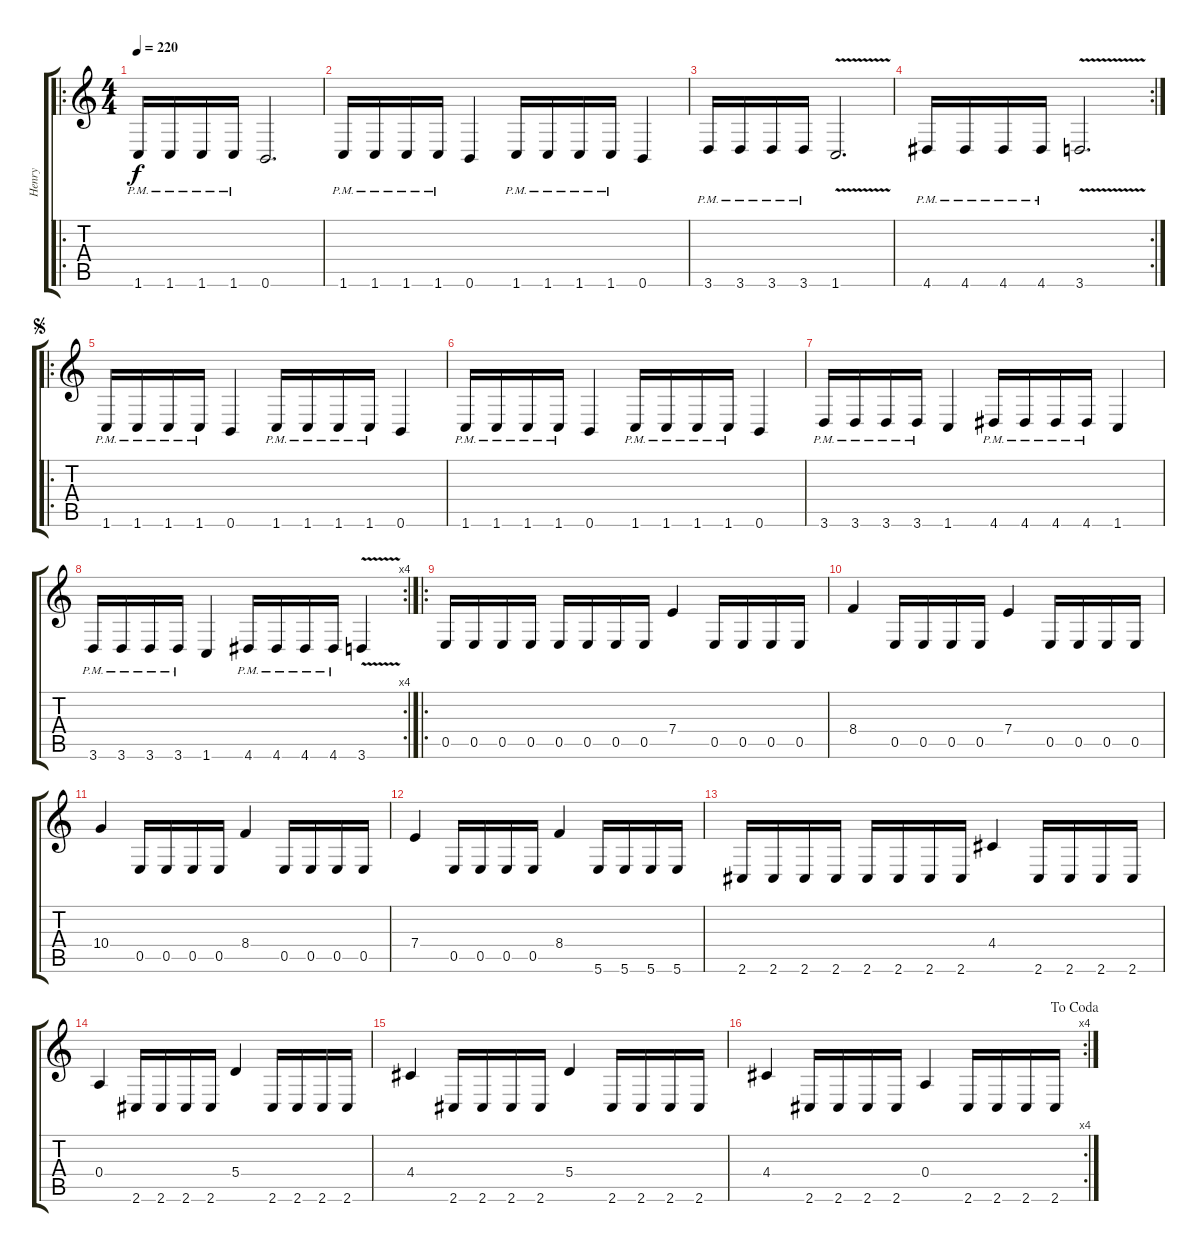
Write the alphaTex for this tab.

\track ("Henry" "Henry") {instrument distortionguitar}
\staff {score tabs}
\tuning (B3 Gb3 D3 A2 E2 B1) {hide}
\ro
\ts (4 4)
\tempo 220
\clef g2
\ks c
1.6{pm}.16{dy f instrument distortionguitar} 1.6{pm}.16 1.6{pm}.16 1.6{pm}.16 0.6.2{d} |
1.6{pm}.16 1.6{pm}.16 1.6{pm}.16 1.6{pm}.16 0.6.4 1.6{pm}.16 1.6{pm}.16 1.6{pm}.16 1.6{pm}.16 0.6.4 |
3.6{pm}.16 3.6{pm}.16 3.6{pm}.16 3.6{pm}.16 1.6{v}.2{d} |
\rc 2
4.6{pm}.16 4.6{pm}.16 4.6{pm}.16 4.6{pm}.16 3.6{v}.2{d} |
\ro
\jump segno
1.6{pm}.16 1.6{pm}.16 1.6{pm}.16 1.6{pm}.16 0.6.4 1.6{pm}.16 1.6{pm}.16 1.6{pm}.16 1.6{pm}.16 0.6.4 |
1.6{pm}.16 1.6{pm}.16 1.6{pm}.16 1.6{pm}.16 0.6.4 1.6{pm}.16 1.6{pm}.16 1.6{pm}.16 1.6{pm}.16 0.6.4 |
3.6{pm}.16 3.6{pm}.16 3.6{pm}.16 3.6{pm}.16 1.6.4 4.6{pm}.16 4.6{pm}.16 4.6{pm}.16 4.6{pm}.16 1.6.4 |
\rc 4
3.6{pm}.16 3.6{pm}.16 3.6{pm}.16 3.6{pm}.16 1.6.4 4.6{pm}.16 4.6{pm}.16 4.6{pm}.16 4.6{pm}.16 3.6{v}.4 |
\ro
0.5.16 0.5.16 0.5.16 0.5.16 0.5.16 0.5.16 0.5.16 0.5.16 7.4.4 0.5.16 0.5.16 0.5.16 0.5.16 |
8.4.4 0.5.16 0.5.16 0.5.16 0.5.16 7.4.4 0.5.16 0.5.16 0.5.16 0.5.16 |
10.4.4 0.5.16 0.5.16 0.5.16 0.5.16 8.4.4 0.5.16 0.5.16 0.5.16 0.5.16 |
7.4.4 0.5.16 0.5.16 0.5.16 0.5.16 8.4.4 5.6.16 5.6.16 5.6.16 5.6.16 |
2.6.16 2.6.16 2.6.16 2.6.16 2.6.16 2.6.16 2.6.16 2.6.16 4.4.4 2.6.16 2.6.16 2.6.16 2.6.16 |
0.4.4 2.6.16 2.6.16 2.6.16 2.6.16 5.4.4 2.6.16 2.6.16 2.6.16 2.6.16 |
4.4.4 2.6.16 2.6.16 2.6.16 2.6.16 5.4.4 2.6.16 2.6.16 2.6.16 2.6.16 |
\rc 4
\jump dacoda
4.4.4 2.6.16 2.6.16 2.6.16 2.6.16 0.4.4 2.6.16 2.6.16 2.6.16 2.6.16
